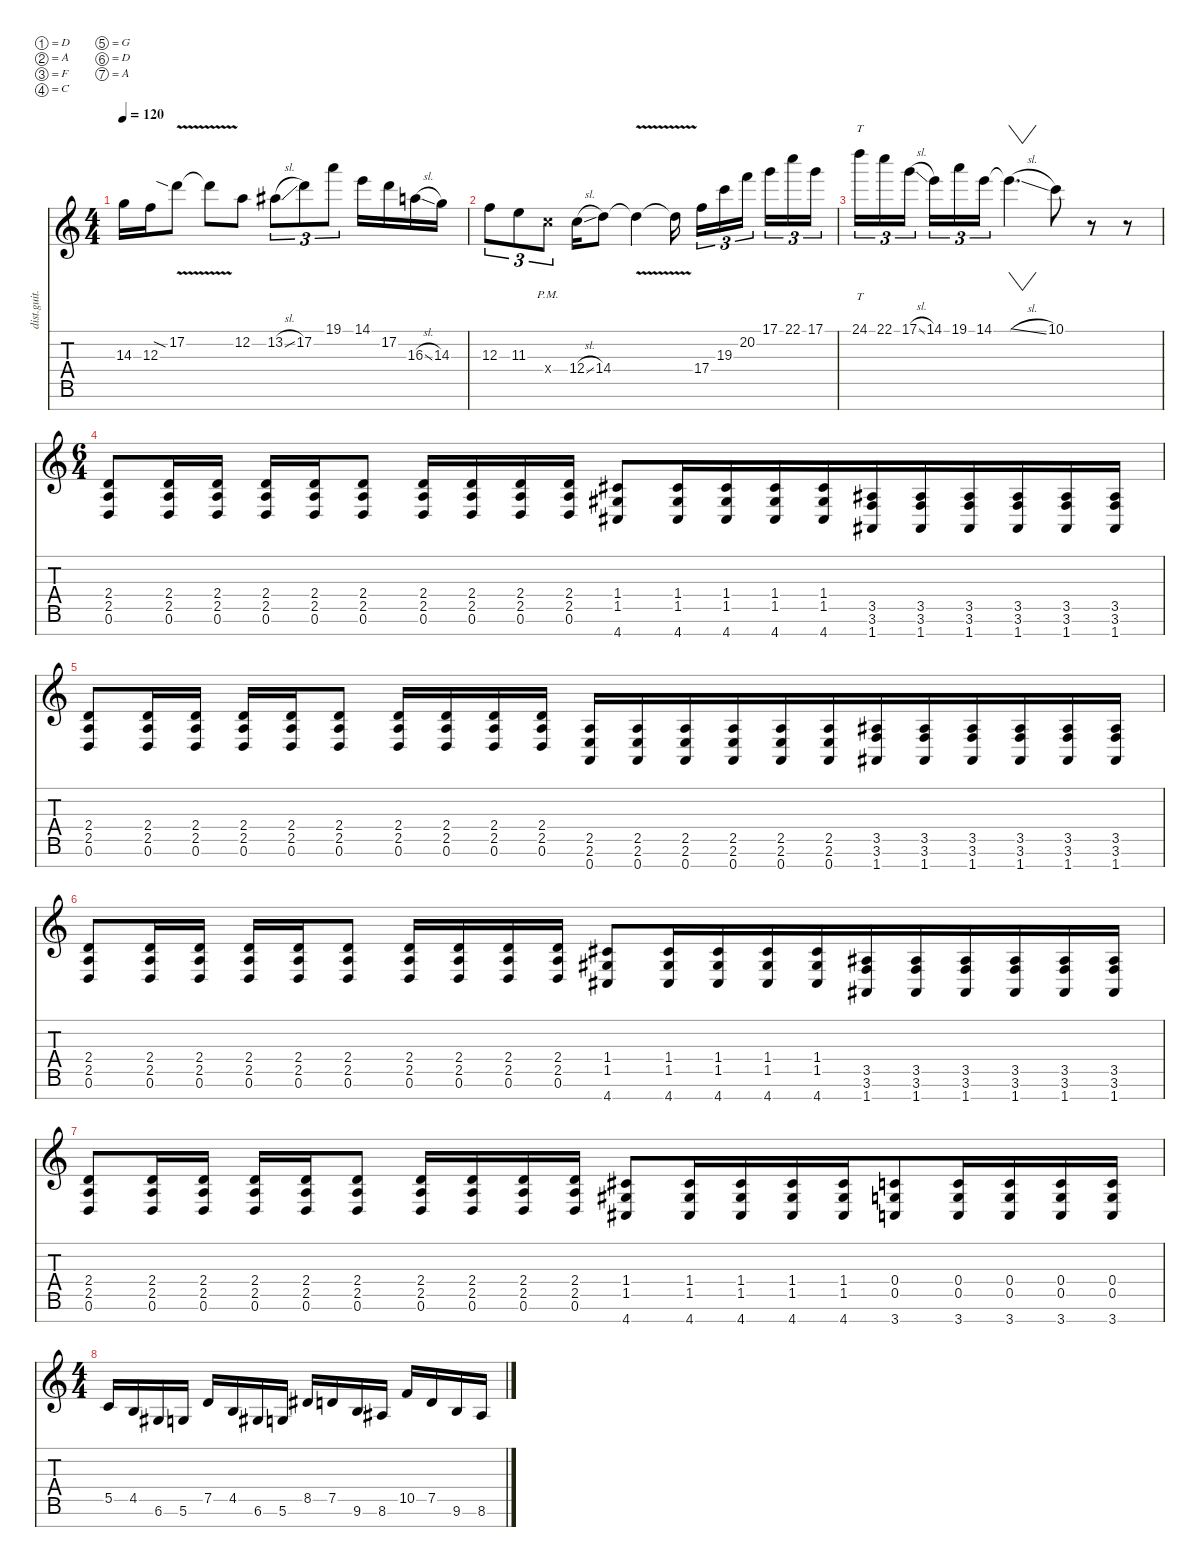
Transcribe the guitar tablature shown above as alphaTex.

\defaultSystemsLayout 4
\hideDynamics
\bracketExtendMode nobrackets
\otherSystemsTrackNameOrientation horizontal
\track ("Guitar 1" "dist.guit.") {instrument distortionguitar}
\staff {score tabs}
\tuning (D4 A3 F3 C3 G2 D2 A1)
\ts (4 4)
\tempo 120
\clef g2
\ks c
14.3.16{dy f beam Down} 12.3.16{beam Down} 17.2{v sia}.8{beam Down} 17.2{v t}.8{beam Down} 12.2.8{beam Down} 13.2{sl acc #}.8{tu (3 2) beam Down} 17.2.8{tu (3 2) beam Down} 19.1.8{tu (3 2) beam Down} 14.1.16{beam Down} 17.2.16{beam Down} 16.3{sl}.16{beam Down} 14.3.16{beam Down} |
12.3.8{tu (3 2) beam Down} 11.3.8{tu (3 2) beam Down} 12.4{pm x}.8{tu (3 2) beam Down} 12.4{sl}.16{beam Down} 14.4.8{beam Down} 14.4{v t}.4{beam Down} 14.4{v t}.16{beam Down} 17.4.16{tu (3 2) beam Down} 19.3.16{tu (3 2) beam Down} 20.2.16{tu (3 2) beam Down} 17.1.16{tu (3 2) beam Down} 22.1.16{tu (3 2) beam Down} 17.1.16{tu (3 2) beam Down} |
24.1.16{tt tu (3 2) beam Down} 22.1.16{tu (3 2) beam Down} 17.1{sl}.16{tu (3 2) beam Down} 14.1.16{tu (3 2) beam Down} 19.1.16{tu (3 2) beam Down} 14.1.16{tu (3 2) beam Down} 14.1{sl t}.4{vw d beam Down} 10.1.8{beam Down} r.8{beam Down} r.8{beam Down} |
\ts (6 4)
\beaming (8 2 2 2 6)
(2.4 2.5 0.6).8{beam Up} (2.4 2.5 0.6).16{beam Up} (2.4 2.5 0.6).16{beam Up} (2.4 2.5 0.6).16{beam Up} (2.4 2.5 0.6).16{beam Up} (2.4 2.5 0.6).8{beam Up} (2.4 2.5 0.6).16{beam Up} (2.4 2.5 0.6).16{beam Up} (2.4 2.5 0.6).16{beam Up} (2.4 2.5 0.6).16{beam Up} (1.4{acc #} 1.5{acc #} 4.7{acc #}).8{beam Up} (1.4{acc #} 1.5{acc #} 4.7{acc #}).16{beam Up} (1.4{acc #} 1.5{acc #} 4.7{acc #}).16{beam Up} (1.4{acc #} 1.5{acc #} 4.7{acc #}).16{beam Up} (1.4{acc #} 1.5{acc #} 4.7{acc #}).16{beam Up} (3.5{acc #} 3.6 1.7{acc #}).16{beam Up} (3.5{acc #} 3.6 1.7{acc #}).16{beam Up} (3.5{acc #} 3.6 1.7{acc #}).16{beam Up} (3.5{acc #} 3.6 1.7{acc #}).16{beam Up} (3.5{acc #} 3.6 1.7{acc #}).16{beam Up} (3.5{acc #} 3.6 1.7{acc #}).16{beam Up} |
(2.4 2.5 0.6).8{beam Up} (2.4 2.5 0.6).16{beam Up} (2.4 2.5 0.6).16{beam Up} (2.4 2.5 0.6).16{beam Up} (2.4 2.5 0.6).16{beam Up} (2.4 2.5 0.6).8{beam Up} (2.4 2.5 0.6).16{beam Up} (2.4 2.5 0.6).16{beam Up} (2.4 2.5 0.6).16{beam Up} (2.4 2.5 0.6).16{beam Up} (2.5 2.6 0.7).16{beam Up} (2.5 2.6 0.7).16{beam Up} (2.5 2.6 0.7).16{beam Up} (2.5 2.6 0.7).16{beam Up} (2.5 2.6 0.7).16{beam Up} (2.5 2.6 0.7).16{beam Up} (3.5{acc #} 3.6 1.7{acc #}).16{beam Up} (3.5{acc #} 3.6 1.7{acc #}).16{beam Up} (3.5{acc #} 3.6 1.7{acc #}).16{beam Up} (3.5{acc #} 3.6 1.7{acc #}).16{beam Up} (3.5{acc #} 3.6 1.7{acc #}).16{beam Up} (3.5{acc #} 3.6 1.7{acc #}).16{beam Up} |
(2.4 2.5 0.6).8{beam Up} (2.4 2.5 0.6).16{beam Up} (2.4 2.5 0.6).16{beam Up} (2.4 2.5 0.6).16{beam Up} (2.4 2.5 0.6).16{beam Up} (2.4 2.5 0.6).8{beam Up} (2.4 2.5 0.6).16{beam Up} (2.4 2.5 0.6).16{beam Up} (2.4 2.5 0.6).16{beam Up} (2.4 2.5 0.6).16{beam Up} (1.4{acc #} 1.5{acc #} 4.7{acc #}).8{beam Up} (1.4{acc #} 1.5{acc #} 4.7{acc #}).16{beam Up} (1.4{acc #} 1.5{acc #} 4.7{acc #}).16{beam Up} (1.4{acc #} 1.5{acc #} 4.7{acc #}).16{beam Up} (1.4{acc #} 1.5{acc #} 4.7{acc #}).16{beam Up} (3.5{acc #} 3.6 1.7{acc #}).16{beam Up} (3.5{acc #} 3.6 1.7{acc #}).16{beam Up} (3.5{acc #} 3.6 1.7{acc #}).16{beam Up} (3.5{acc #} 3.6 1.7{acc #}).16{beam Up} (3.5{acc #} 3.6 1.7{acc #}).16{beam Up} (3.5{acc #} 3.6 1.7{acc #}).16{beam Up} |
(2.4 2.5 0.6).8{beam Up} (2.4 2.5 0.6).16{beam Up} (2.4 2.5 0.6).16{beam Up} (2.4 2.5 0.6).16{beam Up} (2.4 2.5 0.6).16{beam Up} (2.4 2.5 0.6).8{beam Up} (2.4 2.5 0.6).16{beam Up} (2.4 2.5 0.6).16{beam Up} (2.4 2.5 0.6).16{beam Up} (2.4 2.5 0.6).16{beam Up} (1.4{acc #} 1.5{acc #} 4.7{acc #}).8{beam Up} (1.4{acc #} 1.5{acc #} 4.7{acc #}).16{beam Up} (1.4{acc #} 1.5{acc #} 4.7{acc #}).16{beam Up} (1.4{acc #} 1.5{acc #} 4.7{acc #}).16{beam Up} (1.4{acc #} 1.5{acc #} 4.7{acc #}).16{beam Up} (0.4 0.5 3.7).8{beam Up} (0.4 0.5 3.7).16{beam Up} (0.4 0.5 3.7).16{beam Up} (0.4 0.5 3.7).16{beam Up} (0.4 0.5 3.7).16{beam Up} |
\ts (4 4)
\beaming (8 2 2 2 2)
5.5.16{beam Up} 4.5.16{beam Up} 6.6{acc #}.16{beam Up} 5.6.16{beam Up} 7.5.16{beam Up} 4.5.16{beam Up} 6.6{acc #}.16{beam Up} 5.6.16{beam Up} 8.5{acc #}.16{beam Up} 7.5.16{beam Up} 9.6.16{beam Up} 8.6{acc #}.16{beam Up} 10.5.16{beam Up} 7.5.16{beam Up} 9.6.16{beam Up} 8.6{acc #}.16{beam Up}
